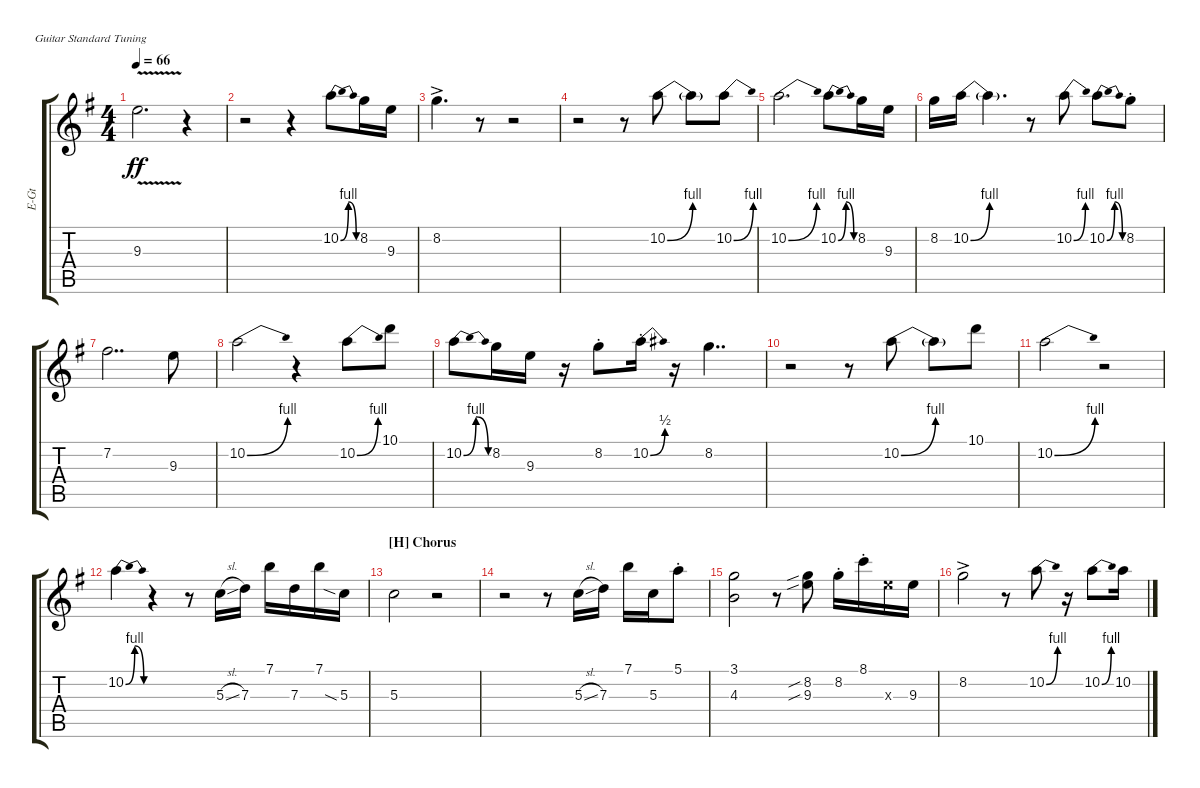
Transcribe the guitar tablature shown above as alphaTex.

\defaultSystemsLayout 4
\bracketExtendMode groupsimilarinstruments
\otherSystemsTrackNameOrientation horizontal
\track ("Electric Guitar" "E-Gt") {solo instrument electricguitarclean}
\staff {score tabs}
\tuning (E4 B3 G3 D3 A2 E2)
\ts (4 4)
\tempo 66
\clef g2
\ks g
9.3{v t}.2{d dy ff} r.4 |
r.2 r.4 10.2{be (bendrelease 0 0 10.2 4 20.4 4 30 0)}.8 8.2.16 9.3.16 |
8.2{ac}.4{d} r.8 r.2 |
r.2 r.8 10.2{be (bend 0 0 15 4)}.8 10.2{be (hold 0 0 60 0) t}.8 10.2{be (bend 0 0 15 4)}.8 |
10.2{be (bend 0 0 15 4)}.2{d} 10.2{be (bendrelease 0 0 10.2 4 20.4 4 30 0)}.8 8.2.16 9.3.16 |
8.2.16 10.2{be (bend 0 0 15 4)}.16 10.2{be (hold 0 0 60 0) t}.4{d} r.8 10.2{be (bend 0 0 15 4)}.8 10.2{be (bendrelease 0 0 10.2 4 20.4 4 30 0)}.8 8.2{st}.8 |
7.2.2{dd} 9.3.8 |
10.2{be (bend 0 0 15 4)}.2 r.4 10.2{be (bend 0 0 15 4)}.8 10.1.8 |
10.2{be (bendrelease 0 0 10.2 4 20.4 4 30 0)}.8 8.2.16 9.3.16 r.16 8.2{st}.8 10.2{be (bend 0 0 15 2) st}.16 r.16 8.2.4{dd} |
r.2 r.8 10.2{be (bend 0 0 15 4)}.8 10.2{be (hold 0 0 60 0) t}.8 10.1.8 |
10.2{be (bend 0 0 15 4)}.2 r.2 |
10.2{be (bendrelease 0 0 10.2 4 20.4 4 30 0)}.4 r.4 r.8 5.3{sl}.16 7.3.16 7.1.16 7.3.16 7.1.16 5.3{sia}.16 |
\section ("H" "Chorus")
5.3.2 r.2 |
r.2 r.8 5.3{sl}.16 7.3.16 7.1.16 5.3.16 5.1{st}.8 |
(3.1 4.3).2 r.8 (8.2{sib} 9.3{sib}).8 8.2{st}.16 8.1{st}.16 9.3{x}.16 9.3.16 |
8.2{ac}.2 r.8 10.2{be (bend 0 0 15 4)}.8 r.16 10.2{be (bend 0 0 15 4)}.8 10.2.16
